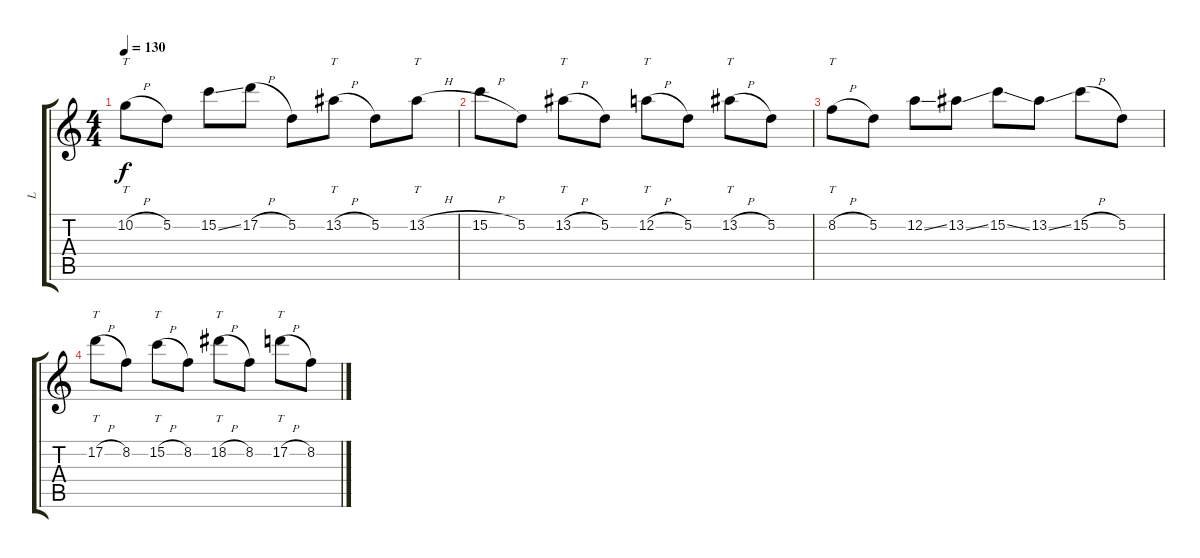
\track ("L" "L") {instrument distortionguitar}
\staff {score tabs}
\tuning (D4 A3 F3 C3 G2 C2) {hide}
\ts (4 4)
\tempo 130
\clef g2
\ks c
10.2{h}.8{tt dy f volume 0} 5.2.8 15.2{ss}.8 17.2{h}.8 5.2.8 13.2{h}.8{tt} 5.2.8 13.2{h}.8{tt} |
15.2{h}.8 5.2.8 13.2{h}.8{tt} 5.2.8 12.2{h}.8{tt} 5.2.8 13.2{h}.8{tt} 5.2.8 |
8.2{h}.8{tt} 5.2.8 12.2{ss}.8 13.2{ss}.8 15.2{ss}.8 13.2{ss}.8 15.2{h}.8 5.2.8 |
17.2{h}.8{tt} 8.2.8 15.2{h}.8{tt} 8.2.8 18.2{h}.8{tt} 8.2.8 17.2{h}.8{tt} 8.2.8
